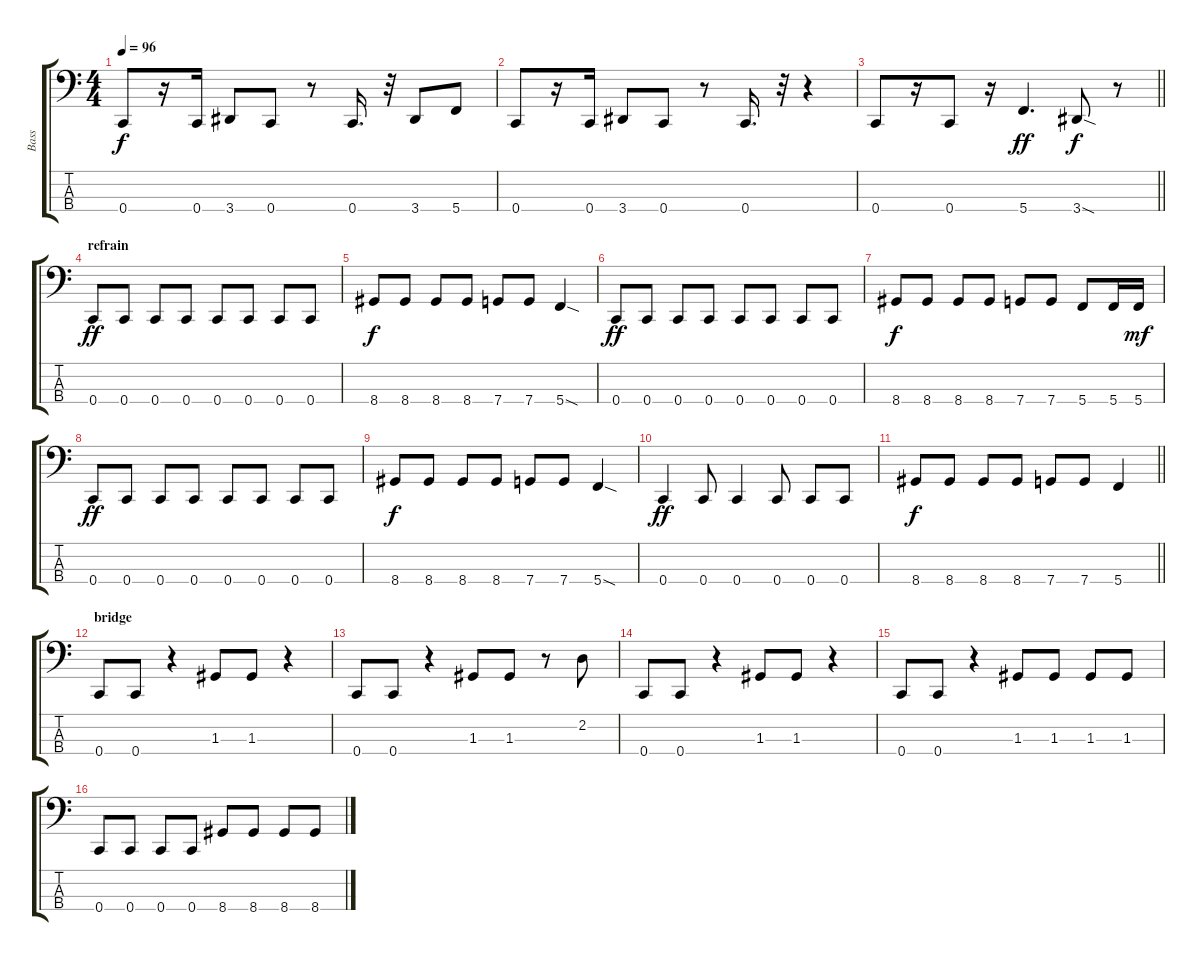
\track ("Bass" "Bass") {instrument electricbassfinger}
\staff {score tabs}
\tuning (F2 C2 G1 C1) {hide}
\ts (4 4)
\tempo 96
\clef f4
\ks c
0.4.8{dy f} r.16 0.4.16 3.4.8 0.4.8 r.8 0.4.16{d} r.32 3.4.8 5.4.8 |
0.4.8 r.16 0.4.16 3.4.8 0.4.8 r.8 0.4.16{d} r.32 r.4 |
\barLineRight lightlight
0.4.8 r.16 0.4.8 r.16 5.4.4{d dy ff} 3.4{sod}.8{dy f} r.8 |
\section ("" "refrain")
0.4.8{dy ff} 0.4.8 0.4.8 0.4.8 0.4.8 0.4.8 0.4.8 0.4.8 |
8.4.8{dy f} 8.4.8 8.4.8 8.4.8 7.4.8 7.4.8 5.4{sod}.4 |
0.4.8{dy ff} 0.4.8 0.4.8 0.4.8 0.4.8 0.4.8 0.4.8 0.4.8 |
8.4.8{dy f} 8.4.8 8.4.8 8.4.8 7.4.8 7.4.8 5.4.8 5.4.16 5.4.16{dy mf} |
0.4.8{dy ff} 0.4.8 0.4.8 0.4.8 0.4.8 0.4.8 0.4.8 0.4.8 |
8.4.8{dy f} 8.4.8 8.4.8 8.4.8 7.4.8 7.4.8 5.4{sod}.4 |
0.4.4{dy ff} 0.4.8 0.4.4 0.4.8 0.4.8 0.4.8 |
\barLineRight lightlight
8.4.8{dy f} 8.4.8 8.4.8 8.4.8 7.4.8 7.4.8 5.4.4 |
\section ("" "bridge")
0.4.8 0.4.8 r.4 1.3.8 1.3.8 r.4 |
0.4.8 0.4.8 r.4 1.3.8 1.3.8 r.8 2.2.8 |
0.4.8 0.4.8 r.4 1.3.8 1.3.8 r.4 |
0.4.8 0.4.8 r.4 1.3.8 1.3.8 1.3.8 1.3.8 |
0.4.8 0.4.8 0.4.8 0.4.8 8.4.8 8.4.8 8.4.8 8.4.8
